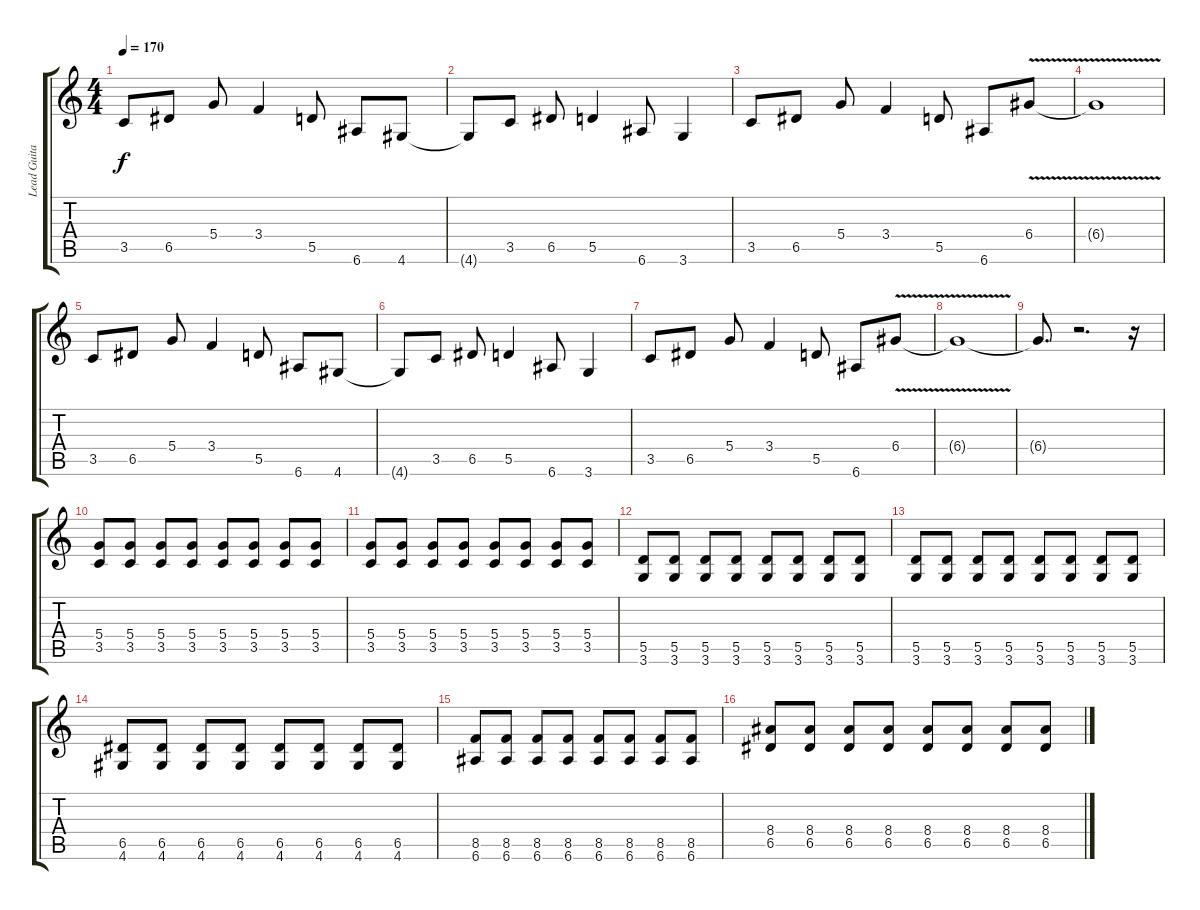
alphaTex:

\track ("Lead Guitar" "Lead Guita") {instrument distortionguitar}
\staff {score tabs}
\tuning (E4 B3 G3 D3 A2 E2) {hide}
\ts (4 4)
\tempo 170
\clef g2
\ks c
3.5.8{dy f instrument distortionguitar} 6.5.8 5.4.8 3.4.4 5.5.8 6.6.8 4.6.8 |
4.6{t}.8 3.5.8 6.5.8 5.5.4 6.6.8 3.6.4 |
3.5.8 6.5.8 5.4.8 3.4.4 5.5.8 6.6.8 6.4{v}.8 |
6.4{t}.1 |
3.5.8 6.5.8 5.4.8 3.4.4 5.5.8 6.6.8 4.6.8 |
4.6{t}.8 3.5.8 6.5.8 5.5.4 6.6.8 3.6.4 |
3.5.8 6.5.8 5.4.8 3.4.4 5.5.8 6.6.8 6.4{v}.8 |
6.4{t}.1 |
6.4{t}.8{d} r.2{d} r.16 |
(5.4 3.5).8 (5.4 3.5).8 (5.4 3.5).8 (5.4 3.5).8 (5.4 3.5).8 (5.4 3.5).8 (5.4 3.5).8 (5.4 3.5).8 |
(5.4 3.5).8 (5.4 3.5).8 (5.4 3.5).8 (5.4 3.5).8 (5.4 3.5).8 (5.4 3.5).8 (5.4 3.5).8 (5.4 3.5).8 |
(5.5 3.6).8 (5.5 3.6).8 (5.5 3.6).8 (5.5 3.6).8 (5.5 3.6).8 (5.5 3.6).8 (5.5 3.6).8 (5.5 3.6).8 |
(5.5 3.6).8 (5.5 3.6).8 (5.5 3.6).8 (5.5 3.6).8 (5.5 3.6).8 (5.5 3.6).8 (5.5 3.6).8 (5.5 3.6).8 |
(6.5 4.6).8 (6.5 4.6).8 (6.5 4.6).8 (6.5 4.6).8 (6.5 4.6).8 (6.5 4.6).8 (6.5 4.6).8 (6.5 4.6).8 |
(8.5 6.6).8 (8.5 6.6).8 (8.5 6.6).8 (8.5 6.6).8 (8.5 6.6).8 (8.5 6.6).8 (8.5 6.6).8 (8.5 6.6).8 |
(8.4 6.5).8 (8.4 6.5).8 (8.4 6.5).8 (8.4 6.5).8 (8.4 6.5).8 (8.4 6.5).8 (8.4 6.5).8 (8.4 6.5).8
